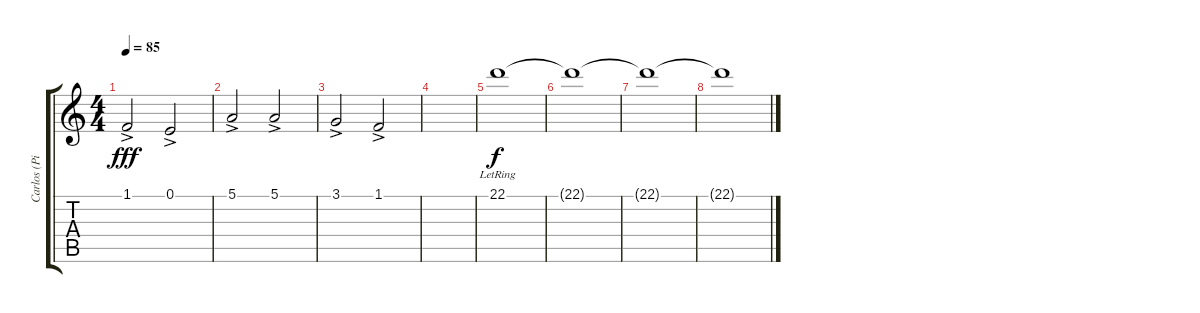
\track ("Carlos (Piano)" "Carlos (Pi") {instrument electricgrandpiano}
\staff {score tabs}
\tuning (E4 B3 G3 D3 A2 D2) {hide}
\ts (4 4)
\tempo 85
\clef g2
\ks c
1.1{ac}.2{dy fff} 0.1{ac}.2 |
5.1{ac}.2 5.1{ac}.2 |
3.1{ac}.2 1.1{ac}.2 |
|
22.1{lr}.1{dy f volume 0 instrument vibraphone} |
22.1{t}.1 |
22.1{t}.1 |
22.1{t}.1
